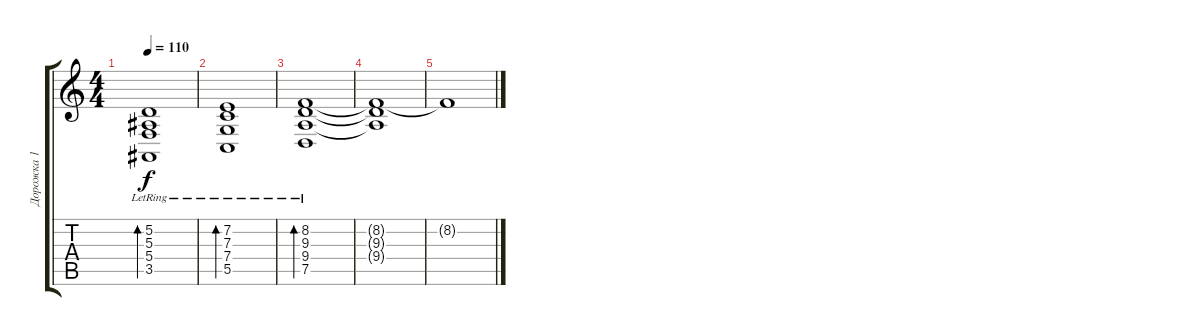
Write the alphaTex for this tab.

\track ("Дорожка 1" "Дорожка 1") {instrument brightacousticpiano}
\staff {score tabs}
\tuning (D4 A3 F3 C3 G2 D2) {hide}
\ts (4 4)
\tempo 110
\clef g2
\ks c
(5.2 5.3 5.4 3.5{lr}).1{bd 240 dy f} |
(7.2 7.3 7.4 5.5{lr}).1{bd 240} |
(8.2 9.3 9.4 7.5{lr}).1{bd 480} |
(8.2{t} 9.3{t} 9.4{t}).1 |
8.2{t}.1
